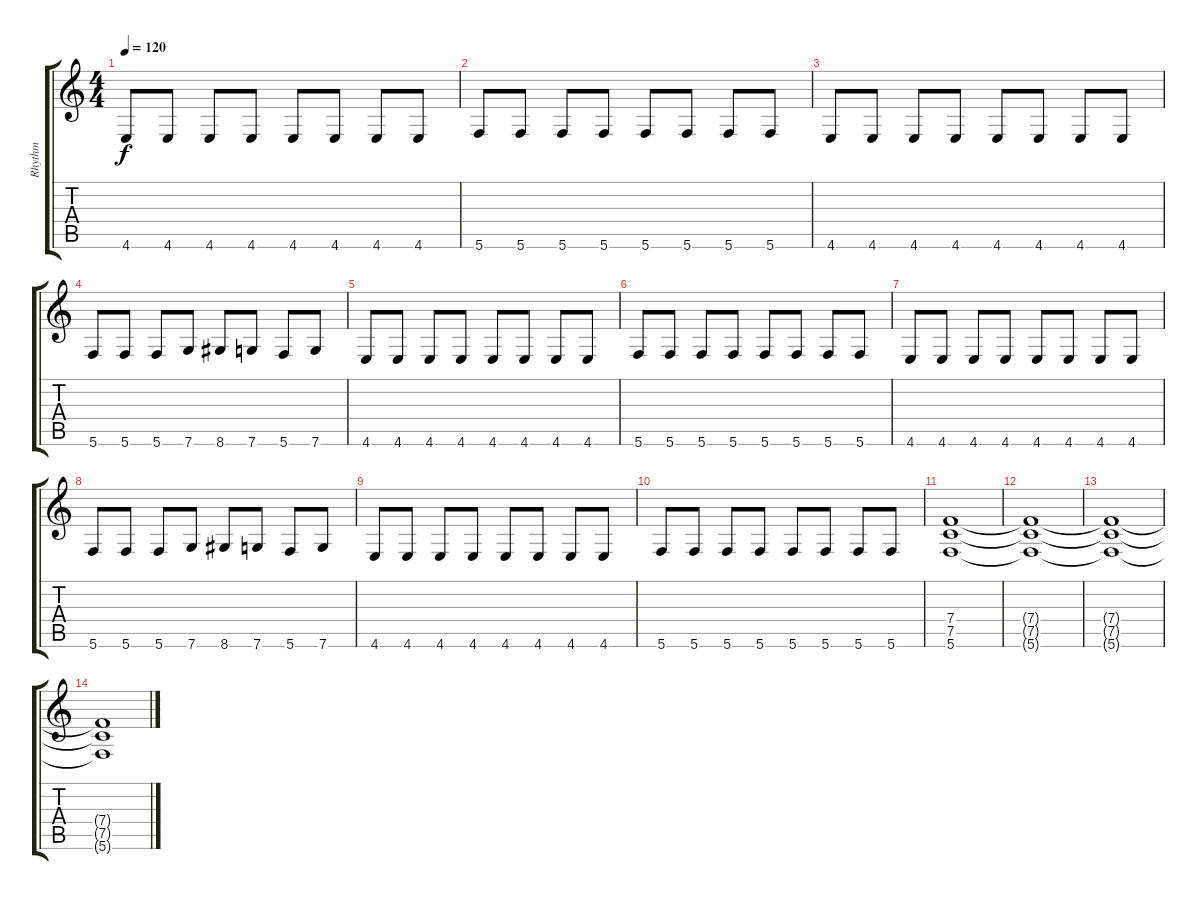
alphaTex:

\track ("Rhythm" "Rhythm") {instrument distortionguitar}
\staff {score tabs}
\tuning (C4 G3 Eb3 Bb2 F2 C2) {hide}
\ts (4 4)
\tempo 120
\clef g2
\ks c
4.6.8{dy f} 4.6.8 4.6.8 4.6.8 4.6.8 4.6.8 4.6.8 4.6.8 |
5.6.8 5.6.8 5.6.8 5.6.8 5.6.8 5.6.8 5.6.8 5.6.8 |
4.6.8 4.6.8 4.6.8 4.6.8 4.6.8 4.6.8 4.6.8 4.6.8 |
5.6.8 5.6.8 5.6.8 7.6.8 8.6.8 7.6.8 5.6.8 7.6.8 |
4.6.8 4.6.8 4.6.8 4.6.8 4.6.8 4.6.8 4.6.8 4.6.8 |
5.6.8 5.6.8 5.6.8 5.6.8 5.6.8 5.6.8 5.6.8 5.6.8 |
4.6.8 4.6.8 4.6.8 4.6.8 4.6.8 4.6.8 4.6.8 4.6.8 |
5.6.8 5.6.8 5.6.8 7.6.8 8.6.8 7.6.8 5.6.8 7.6.8 |
4.6.8 4.6.8 4.6.8 4.6.8 4.6.8 4.6.8 4.6.8 4.6.8 |
5.6.8 5.6.8 5.6.8 5.6.8 5.6.8 5.6.8 5.6.8 5.6.8 |
(7.4 7.5 5.6).1 |
(7.4{t} 7.5{t} 5.6{t}).1 |
(7.4{t} 7.5{t} 5.6{t}).1{volume 0} |
(7.4{t} 7.5{t} 5.6{t}).1
